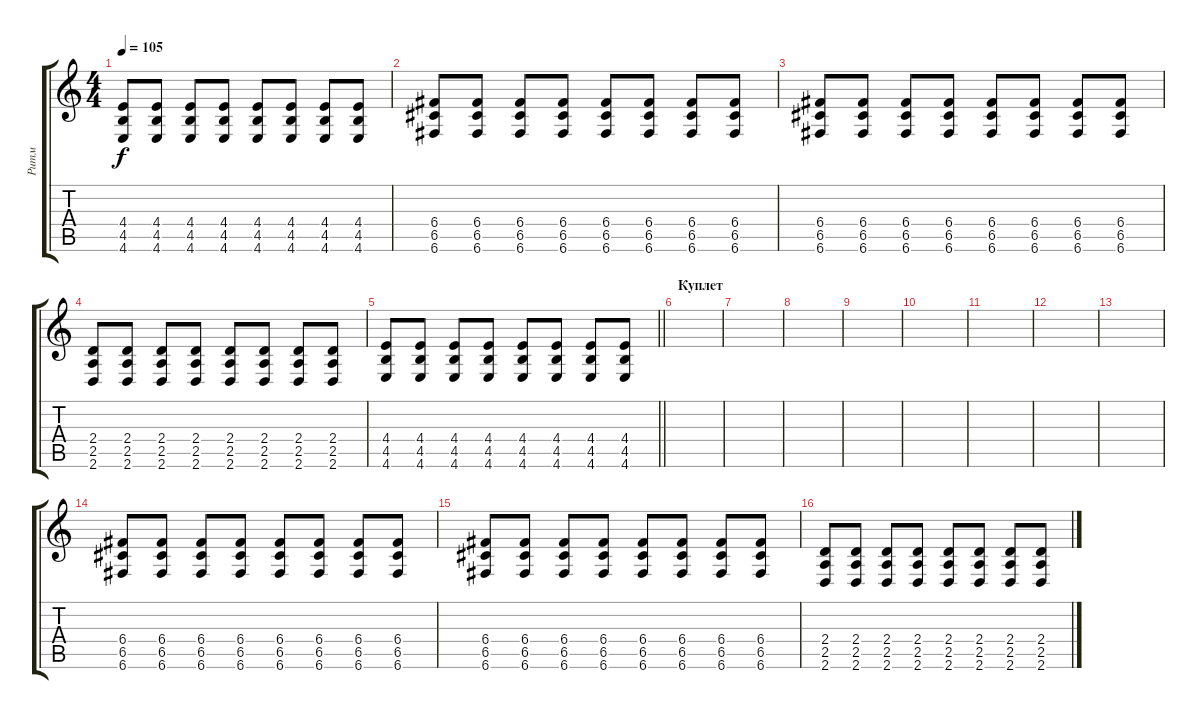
\track ("Ритм" "Ритм") {instrument overdrivenguitar}
\staff {score tabs}
\tuning (D4 A3 F3 C3 G2 C2) {hide}
\ts (4 4)
\tempo 105
\clef g2
\ks c
(4.4 4.5 4.6).8{dy f} (4.4 4.5 4.6).8 (4.4 4.5 4.6).8 (4.4 4.5 4.6).8 (4.4 4.5 4.6).8 (4.4 4.5 4.6).8 (4.4 4.5 4.6).8 (4.4 4.5 4.6).8 |
(6.4 6.5 6.6).8 (6.4 6.5 6.6).8 (6.4 6.5 6.6).8 (6.4 6.5 6.6).8 (6.4 6.5 6.6).8 (6.4 6.5 6.6).8 (6.4 6.5 6.6).8 (6.4 6.5 6.6).8 |
(6.4 6.5 6.6).8 (6.4 6.5 6.6).8 (6.4 6.5 6.6).8 (6.4 6.5 6.6).8 (6.4 6.5 6.6).8 (6.4 6.5 6.6).8 (6.4 6.5 6.6).8 (6.4 6.5 6.6).8 |
(2.4 2.5 2.6).8 (2.4 2.5 2.6).8 (2.4 2.5 2.6).8 (2.4 2.5 2.6).8 (2.4 2.5 2.6).8 (2.4 2.5 2.6).8 (2.4 2.5 2.6).8 (2.4 2.5 2.6).8 |
\barLineRight lightlight
(4.4 4.5 4.6).8 (4.4 4.5 4.6).8 (4.4 4.5 4.6).8 (4.4 4.5 4.6).8 (4.4 4.5 4.6).8 (4.4 4.5 4.6).8 (4.4 4.5 4.6).8 (4.4 4.5 4.6).8 |
\section ("" "Куплет")
|
|
|
|
|
|
|
|
(6.4 6.5 6.6).8 (6.4 6.5 6.6).8 (6.4 6.5 6.6).8 (6.4 6.5 6.6).8 (6.4 6.5 6.6).8 (6.4 6.5 6.6).8 (6.4 6.5 6.6).8 (6.4 6.5 6.6).8 |
(6.4 6.5 6.6).8 (6.4 6.5 6.6).8 (6.4 6.5 6.6).8 (6.4 6.5 6.6).8 (6.4 6.5 6.6).8 (6.4 6.5 6.6).8 (6.4 6.5 6.6).8 (6.4 6.5 6.6).8 |
(2.4 2.5 2.6).8 (2.4 2.5 2.6).8 (2.4 2.5 2.6).8 (2.4 2.5 2.6).8 (2.4 2.5 2.6).8 (2.4 2.5 2.6).8 (2.4 2.5 2.6).8 (2.4 2.5 2.6).8
